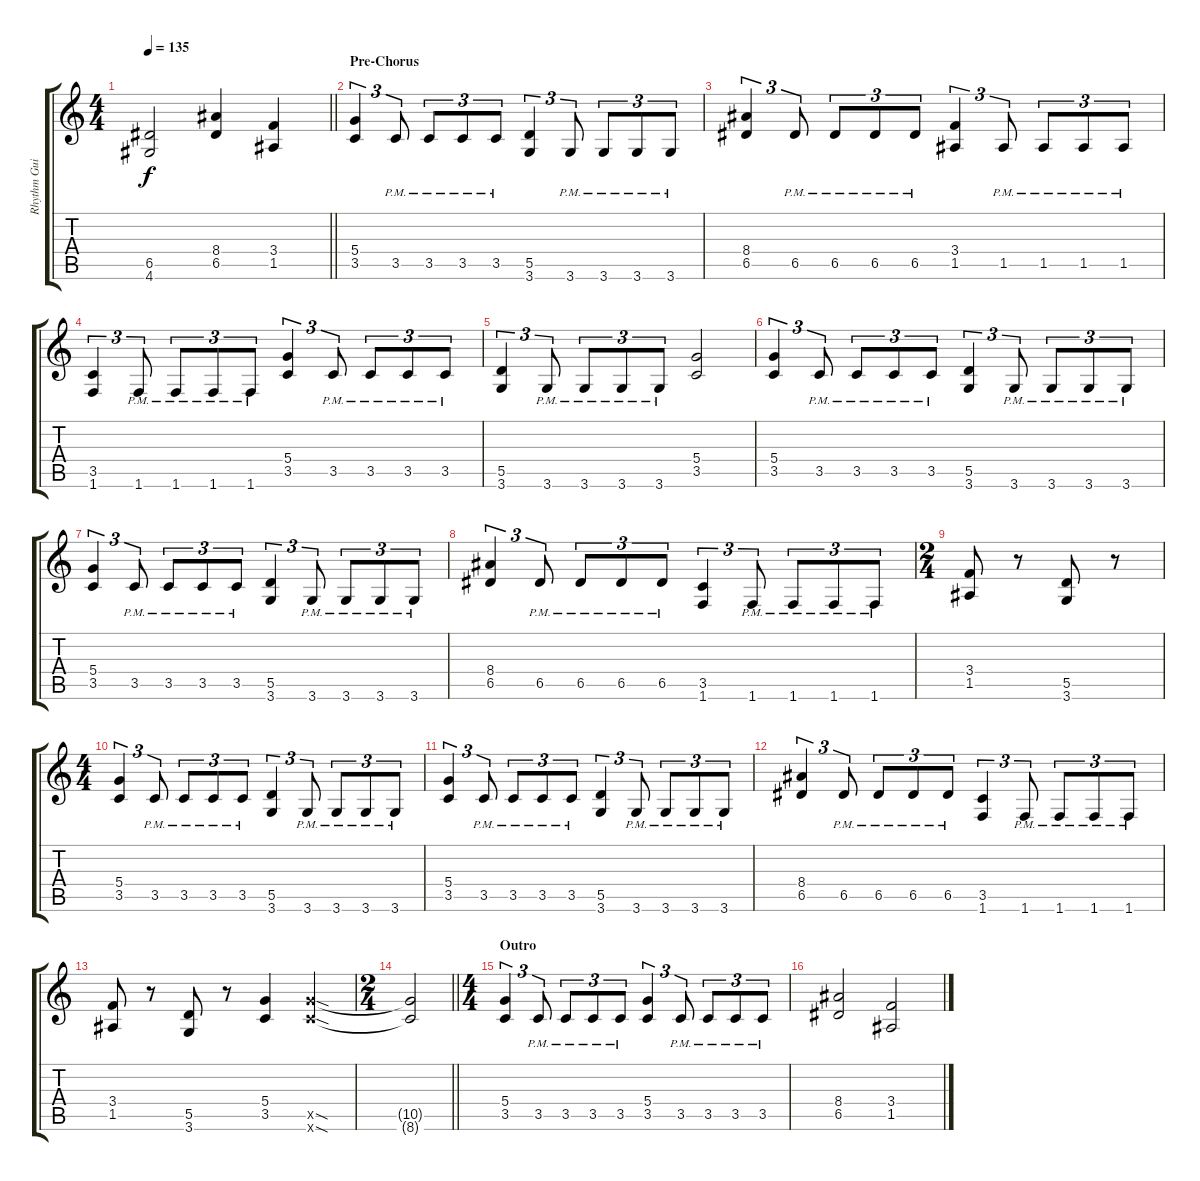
\track ("Rhythm Guitar" "Rhythm Gui") {instrument overdrivenguitar}
\staff {score tabs}
\tuning (E4 B3 G3 D3 A2 E2) {hide}
\ts (4 4)
\tempo 135
\clef g2
\barLineRight lightlight
\ks c
(6.5 4.6).2{dy f} (8.4 6.5).4 (3.4 1.5).4 |
\section ("" "Pre-Chorus")
(5.4 3.5).4{tu (3 2)} 3.5{pm}.8{tu (3 2)} 3.5{pm}.8{tu (3 2)} 3.5{pm}.8{tu (3 2)} 3.5{pm}.8{tu (3 2)} (5.5 3.6).4{tu (3 2)} 3.6{pm}.8{tu (3 2)} 3.6{pm}.8{tu (3 2)} 3.6{pm}.8{tu (3 2)} 3.6{pm}.8{tu (3 2)} |
(8.4 6.5).4{tu (3 2)} 6.5{pm}.8{tu (3 2)} 6.5{pm}.8{tu (3 2)} 6.5{pm}.8{tu (3 2)} 6.5{pm}.8{tu (3 2)} (3.4 1.5).4{tu (3 2)} 1.5{pm}.8{tu (3 2)} 1.5{pm}.8{tu (3 2)} 1.5{pm}.8{tu (3 2)} 1.5{pm}.8{tu (3 2)} |
(3.5 1.6).4{tu (3 2)} 1.6{pm}.8{tu (3 2)} 1.6{pm}.8{tu (3 2)} 1.6{pm}.8{tu (3 2)} 1.6{pm}.8{tu (3 2)} (5.4 3.5).4{tu (3 2)} 3.5{pm}.8{tu (3 2)} 3.5{pm}.8{tu (3 2)} 3.5{pm}.8{tu (3 2)} 3.5{pm}.8{tu (3 2)} |
(5.5 3.6).4{tu (3 2)} 3.6{pm}.8{tu (3 2)} 3.6{pm}.8{tu (3 2)} 3.6{pm}.8{tu (3 2)} 3.6{pm}.8{tu (3 2)} (5.4 3.5).2 |
(5.4 3.5).4{tu (3 2)} 3.5{pm}.8{tu (3 2)} 3.5{pm}.8{tu (3 2)} 3.5{pm}.8{tu (3 2)} 3.5{pm}.8{tu (3 2)} (5.5 3.6).4{tu (3 2)} 3.6{pm}.8{tu (3 2)} 3.6{pm}.8{tu (3 2)} 3.6{pm}.8{tu (3 2)} 3.6{pm}.8{tu (3 2)} |
(5.4 3.5).4{tu (3 2)} 3.5{pm}.8{tu (3 2)} 3.5{pm}.8{tu (3 2)} 3.5{pm}.8{tu (3 2)} 3.5{pm}.8{tu (3 2)} (5.5 3.6).4{tu (3 2)} 3.6{pm}.8{tu (3 2)} 3.6{pm}.8{tu (3 2)} 3.6{pm}.8{tu (3 2)} 3.6{pm}.8{tu (3 2)} |
(8.4 6.5).4{tu (3 2)} 6.5{pm}.8{tu (3 2)} 6.5{pm}.8{tu (3 2)} 6.5{pm}.8{tu (3 2)} 6.5{pm}.8{tu (3 2)} (3.5 1.6).4{tu (3 2)} 1.6{pm}.8{tu (3 2)} 1.6{pm}.8{tu (3 2)} 1.6{pm}.8{tu (3 2)} 1.6{pm}.8{tu (3 2)} |
\ts (2 4)
(3.4 1.5).8 r.8 (5.5 3.6).8 r.8 |
\ts (4 4)
(5.4 3.5).4{tu (3 2)} 3.5{pm}.8{tu (3 2)} 3.5{pm}.8{tu (3 2)} 3.5{pm}.8{tu (3 2)} 3.5{pm}.8{tu (3 2)} (5.5 3.6).4{tu (3 2)} 3.6{pm}.8{tu (3 2)} 3.6{pm}.8{tu (3 2)} 3.6{pm}.8{tu (3 2)} 3.6{pm}.8{tu (3 2)} |
(5.4 3.5).4{tu (3 2)} 3.5{pm}.8{tu (3 2)} 3.5{pm}.8{tu (3 2)} 3.5{pm}.8{tu (3 2)} 3.5{pm}.8{tu (3 2)} (5.5 3.6).4{tu (3 2)} 3.6{pm}.8{tu (3 2)} 3.6{pm}.8{tu (3 2)} 3.6{pm}.8{tu (3 2)} 3.6{pm}.8{tu (3 2)} |
(8.4 6.5).4{tu (3 2)} 6.5{pm}.8{tu (3 2)} 6.5{pm}.8{tu (3 2)} 6.5{pm}.8{tu (3 2)} 6.5{pm}.8{tu (3 2)} (3.5 1.6).4{tu (3 2)} 1.6{pm}.8{tu (3 2)} 1.6{pm}.8{tu (3 2)} 1.6{pm}.8{tu (3 2)} 1.6{pm}.8{tu (3 2)} |
(3.4 1.5).8 r.8 (5.5 3.6).8 r.8 (5.4 3.5).4 (10.5{sod x} 8.6{sod x}).4 |
\ts (2 4)
\barLineRight lightlight
(10.5{t} 8.6{t}).2 |
\ts (4 4)
\section ("" "Outro")
(5.4 3.5).4{tu (3 2)} 3.5{pm}.8{tu (3 2)} 3.5{pm}.8{tu (3 2)} 3.5{pm}.8{tu (3 2)} 3.5{pm}.8{tu (3 2)} (5.4 3.5).4{tu (3 2)} 3.5{pm}.8{tu (3 2)} 3.5{pm}.8{tu (3 2)} 3.5{pm}.8{tu (3 2)} 3.5{pm}.8{tu (3 2)} |
(8.4 6.5).2 (3.4 1.5).2
